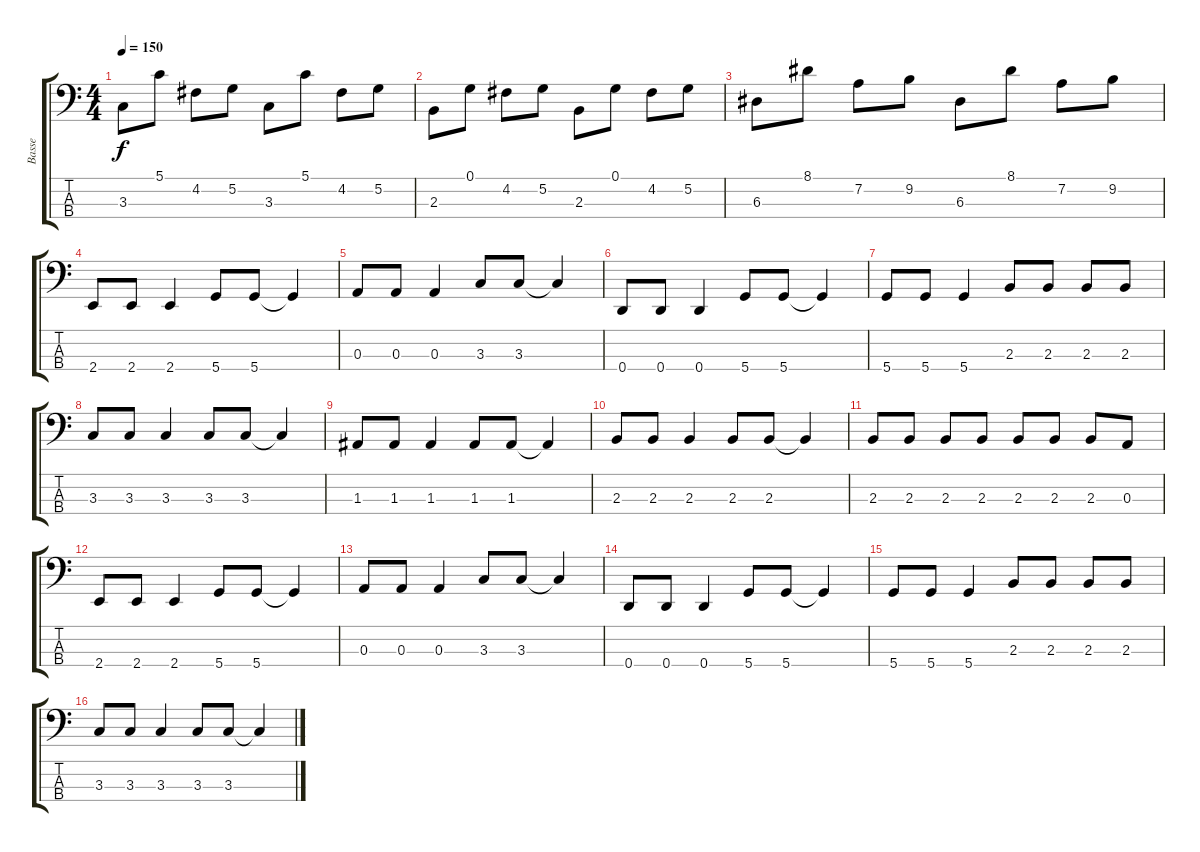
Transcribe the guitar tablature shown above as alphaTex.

\track ("Basse" "Basse") {instrument electricbassfinger}
\staff {score tabs}
\tuning (G2 D2 A1 D1) {hide}
\ts (4 4)
\tempo 150
\clef f4
\ks c
3.3.8{dy f} 5.1.8 4.2.8 5.2.8 3.3.8 5.1.8 4.2.8 5.2.8 |
2.3.8 0.1.8 4.2.8 5.2.8 2.3.8 0.1.8 4.2.8 5.2.8 |
6.3.8 8.1.8 7.2.8 9.2.8 6.3.8 8.1.8 7.2.8 9.2.8 |
2.4.8 2.4.8 2.4.4 5.4.8 5.4.8 5.4{t}.4 |
0.3.8 0.3.8 0.3.4 3.3.8 3.3.8 3.3{t}.4 |
0.4.8 0.4.8 0.4.4 5.4.8 5.4.8 5.4{t}.4 |
5.4.8 5.4.8 5.4.4 2.3.8 2.3.8 2.3.8 2.3.8 |
3.3.8 3.3.8 3.3.4 3.3.8 3.3.8 3.3{t}.4 |
1.3.8 1.3.8 1.3.4 1.3.8 1.3.8 1.3{t}.4 |
2.3.8 2.3.8 2.3.4 2.3.8 2.3.8 2.3{t}.4 |
2.3.8 2.3.8 2.3.8 2.3.8 2.3.8 2.3.8 2.3.8 0.3.8 |
2.4.8 2.4.8 2.4.4 5.4.8 5.4.8 5.4{t}.4 |
0.3.8 0.3.8 0.3.4 3.3.8 3.3.8 3.3{t}.4 |
0.4.8 0.4.8 0.4.4 5.4.8 5.4.8 5.4{t}.4 |
5.4.8 5.4.8 5.4.4 2.3.8 2.3.8 2.3.8 2.3.8 |
3.3.8 3.3.8 3.3.4 3.3.8 3.3.8 3.3{t}.4
